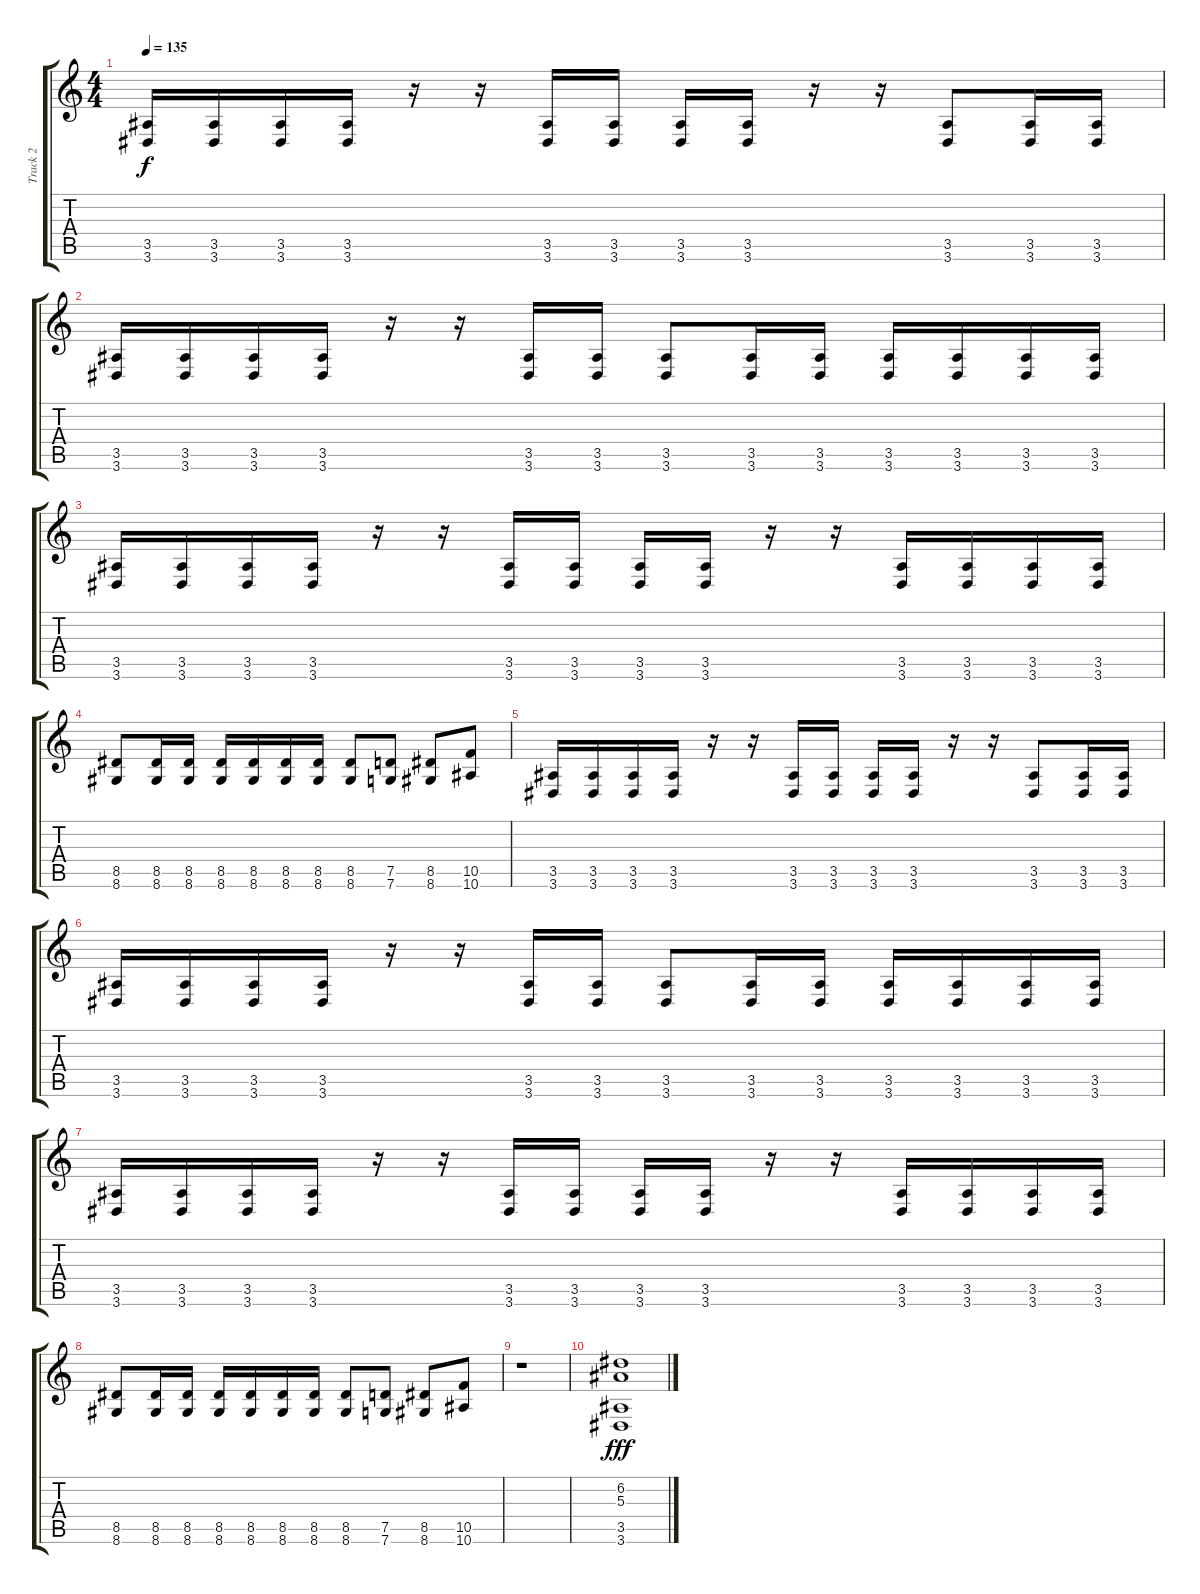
\track ("Track 2" "Track 2") {instrument distortionguitar}
\staff {score tabs}
\tuning (D4 A3 F3 C3 G2 C2) {hide}
\ts (4 4)
\tempo 135
\clef g2
\ks c
(3.5 3.6).16{dy f} (3.5 3.6).16 (3.5 3.6).16 (3.5 3.6).16 r.16 r.16 (3.5 3.6).16 (3.5 3.6).16 (3.5 3.6).16 (3.5 3.6).16 r.16 r.16 (3.5 3.6).8 (3.5 3.6).16 (3.5 3.6).16 |
(3.5 3.6).16 (3.5 3.6).16 (3.5 3.6).16 (3.5 3.6).16 r.16 r.16 (3.5 3.6).16 (3.5 3.6).16 (3.5 3.6).8 (3.5 3.6).16 (3.5 3.6).16 (3.5 3.6).16 (3.5 3.6).16 (3.5 3.6).16 (3.5 3.6).16 |
(3.5 3.6).16 (3.5 3.6).16 (3.5 3.6).16 (3.5 3.6).16 r.16 r.16 (3.5 3.6).16 (3.5 3.6).16 (3.5 3.6).16 (3.5 3.6).16 r.16 r.16 (3.5 3.6).16 (3.5 3.6).16 (3.5 3.6).16 (3.5 3.6).16 |
(8.5 8.6).8 (8.5 8.6).16 (8.5 8.6).16 (8.5 8.6).16 (8.5 8.6).16 (8.5 8.6).16 (8.5 8.6).16 (8.5 8.6).8 (7.5 7.6).8 (8.5 8.6).8 (10.5 10.6).8 |
(3.5 3.6).16 (3.5 3.6).16 (3.5 3.6).16 (3.5 3.6).16 r.16 r.16 (3.5 3.6).16 (3.5 3.6).16 (3.5 3.6).16 (3.5 3.6).16 r.16 r.16 (3.5 3.6).8 (3.5 3.6).16 (3.5 3.6).16 |
(3.5 3.6).16 (3.5 3.6).16 (3.5 3.6).16 (3.5 3.6).16 r.16 r.16 (3.5 3.6).16 (3.5 3.6).16 (3.5 3.6).8 (3.5 3.6).16 (3.5 3.6).16 (3.5 3.6).16 (3.5 3.6).16 (3.5 3.6).16 (3.5 3.6).16 |
(3.5 3.6).16 (3.5 3.6).16 (3.5 3.6).16 (3.5 3.6).16 r.16 r.16 (3.5 3.6).16 (3.5 3.6).16 (3.5 3.6).16 (3.5 3.6).16 r.16 r.16 (3.5 3.6).16 (3.5 3.6).16 (3.5 3.6).16 (3.5 3.6).16 |
(8.5 8.6).8 (8.5 8.6).16 (8.5 8.6).16 (8.5 8.6).16 (8.5 8.6).16 (8.5 8.6).16 (8.5 8.6).16 (8.5 8.6).8 (7.5 7.6).8 (8.5 8.6).8 (10.5 10.6).8 |
r.1 |
(6.2 5.3 3.5 3.6).1{dy fff}
